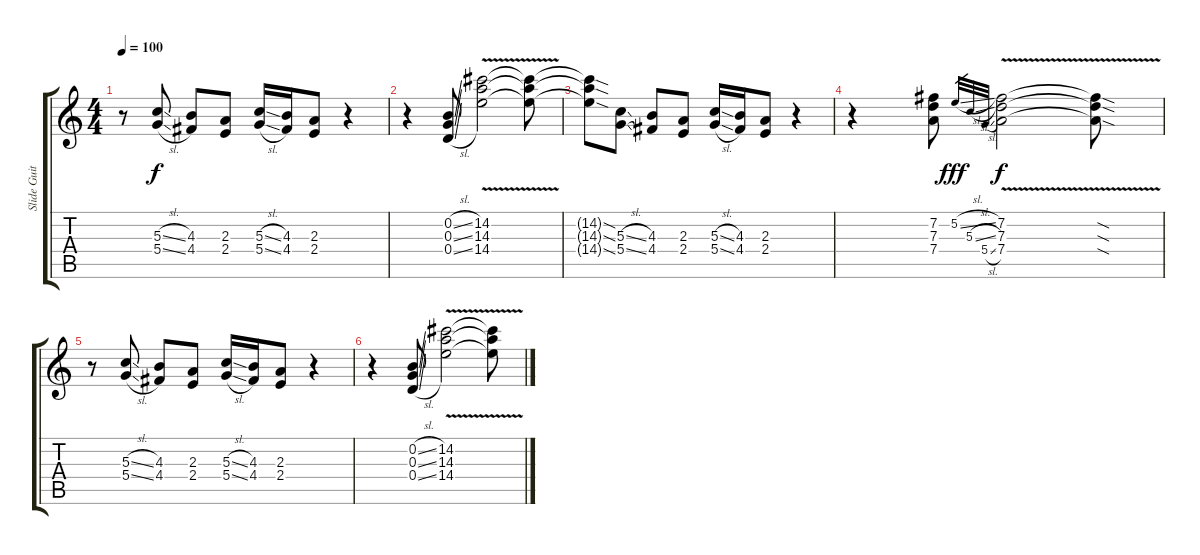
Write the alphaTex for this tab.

\track ("Slide Guitar" "Slide Guit") {instrument overdrivenguitar}
\staff {score tabs}
\tuning (E4 B3 G3 D3 A2 E2) {hide}
\ts (4 4)
\tempo 100
\clef g2
\ks c
r.8{dy f} (5.3{sl} 5.4{sl}).8 (4.3 4.4).8 (2.3 2.4).8 (5.3{sl} 5.4{sl}).16 (4.3 4.4).16 (2.3 2.4).8 r.4 |
r.4 (0.2{sl} 0.3{sl} 0.4{sl}).8 (14.2{v} 14.3{v} 14.4{v}).2 (14.2{t} 14.3{t} 14.4{t}).8 |
(14.2{sod t} 14.3{sod t} 14.4{sod t}).8 (5.3{sl} 5.4{sl}).8 (4.3 4.4).8 (2.3 2.4).8 (5.3{sl} 5.4{sl}).16 (4.3 4.4).16 (2.3 2.4).8 r.4 |
r.4 (7.2 7.3 7.4).8 5.2{sl}.32{gr dy fff} 5.3{sl}.32{gr} 5.4{sl}.32{gr} (7.2{v} 7.3{v} 7.4{v}).2{dy f} (7.2{sod t} 7.3{sod t} 7.4{sod t}).8 |
r.8 (5.3{sl} 5.4{sl}).8 (4.3 4.4).8 (2.3 2.4).8 (5.3{sl} 5.4{sl}).16 (4.3 4.4).16 (2.3 2.4).8 r.4 |
r.4 (0.2{sl} 0.3{sl} 0.4{sl}).8 (14.2{v} 14.3{v} 14.4{v}).2 (14.2{t} 14.3{t} 14.4{t}).8
